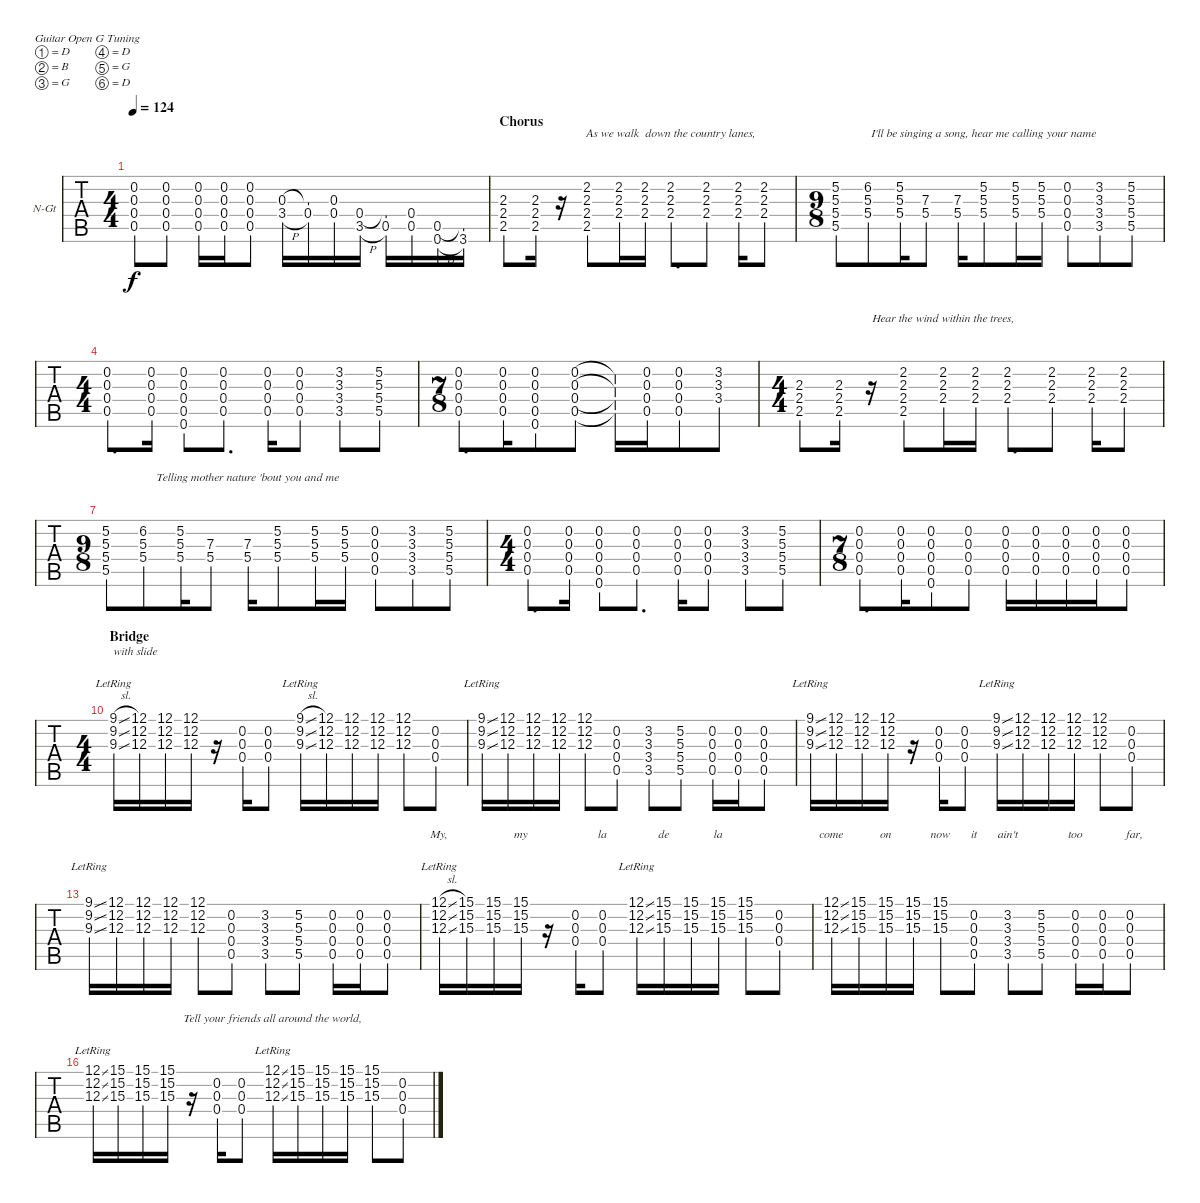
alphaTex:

\bracketExtendMode nobrackets
\firstSystemTrackNameOrientation horizontal
\otherSystemsTrackNameOrientation horizontal
\defaultBarNumberDisplay FirstOfSystem
\track ("Guitar" "N-Gt") {instrument acousticguitarnylon}
\staff {tabs}
\tuning (D4 B3 G3 D3 G2 D2)
\ts (4 4)
\tempo 124
\clef g2
\ks c
(0.2 0.3 0.4 0.5).8{lyrics (0 "") lyrics (1 "") lyrics (2 "") lyrics (3 "") lyrics (4 "") dy f} (0.2 0.3 0.4 0.5).8{lyrics (0 "") lyrics (1 "") lyrics (2 "") lyrics (3 "") lyrics (4 "")} (0.2 0.3 0.4 0.5).16{lyrics (0 "") lyrics (1 "") lyrics (2 "") lyrics (3 "") lyrics (4 "")} (0.2 0.3 0.4 0.5).16{lyrics (0 "") lyrics (1 "") lyrics (2 "") lyrics (3 "") lyrics (4 "")} (0.2 0.3 0.4 0.5).8{lyrics (0 "") lyrics (1 "") lyrics (2 "") lyrics (3 "") lyrics (4 "")} (0.3 3.4{h ac}).16{lyrics (0 "") lyrics (1 "") lyrics (2 "") lyrics (3 "") lyrics (4 "")} (0.3{t} 0.4{ac}).16{lyrics (0 "") lyrics (1 "") lyrics (2 "") lyrics (3 "") lyrics (4 "")} (0.3 0.4{ac}).16{lyrics (0 "") lyrics (1 "") lyrics (2 "") lyrics (3 "") lyrics (4 "")} (0.4 3.5{h ac}).16{lyrics (0 "") lyrics (1 "") lyrics (2 "") lyrics (3 "") lyrics (4 "")} (0.4{t} 0.5{ac}).16{lyrics (0 "") lyrics (1 "") lyrics (2 "") lyrics (3 "") lyrics (4 "")} (0.4 0.5{ac}).16{lyrics (0 "") lyrics (1 "") lyrics (2 "") lyrics (3 "") lyrics (4 "")} (0.5 0.6{h ac}).16{lyrics (0 "") lyrics (1 "") lyrics (2 "") lyrics (3 "") lyrics (4 "")} (0.5{t} 3.6{ac}).16{lyrics (0 "") lyrics (1 "") lyrics (2 "") lyrics (3 "") lyrics (4 "")} |
\section ("" "Chorus")
(2.3 2.4 2.5).8{lyrics (0 "") lyrics (1 "") lyrics (2 "") lyrics (3 "") lyrics (4 "")} (2.3 2.4 2.5).16{lyrics (0 "") lyrics (1 "") lyrics (2 "") lyrics (3 "") lyrics (4 "")} r.16 (2.2 2.3 2.4 2.5).8{lyrics (0 "") lyrics (1 "") lyrics (2 "") lyrics (3 "") lyrics (4 "")} (2.2 2.3 2.4).16{lyrics (0 "") lyrics (1 "") lyrics (2 "") lyrics (3 "") lyrics (4 "")} (2.2 2.3 2.4).16{lyrics (0 "") lyrics (1 "") lyrics (2 "") lyrics (3 "") lyrics (4 "")} (2.2 2.3 2.4).8{d lyrics (0 "As we walk  down the country lanes,") lyrics (1 "") lyrics (2 "") lyrics (3 "") lyrics (4 "")} (2.2 2.3 2.4).8{lyrics (0 "") lyrics (1 "") lyrics (2 "") lyrics (3 "") lyrics (4 "")} (2.2 2.3 2.4).16{lyrics (0 "") lyrics (1 "") lyrics (2 "") lyrics (3 "") lyrics (4 "")} (2.2 2.3 2.4).8{lyrics (0 "") lyrics (1 "") lyrics (2 "") lyrics (3 "") lyrics (4 "")} |
\ts (9 8)
(5.2 5.3 5.4 5.5).8{lyrics (0 "") lyrics (1 "") lyrics (2 "") lyrics (3 "") lyrics (4 "")} (6.2 5.3 5.4).8{lyrics (0 "") lyrics (1 "") lyrics (2 "") lyrics (3 "") lyrics (4 "")} (5.2 5.3 5.4).16{lyrics (0 "") lyrics (1 "") lyrics (2 "") lyrics (3 "") lyrics (4 "")} (7.3 5.4).8{lyrics (0 "") lyrics (1 "") lyrics (2 "") lyrics (3 "") lyrics (4 "")} (7.3 5.4).16{lyrics (0 "") lyrics (1 "") lyrics (2 "") lyrics (3 "") lyrics (4 "")} (5.2 5.3 5.4).8{lyrics (0 "I'll be singing a song, hear me calling your name") lyrics (1 "") lyrics (2 "") lyrics (3 "") lyrics (4 "")} (5.2 5.3 5.4).16{lyrics (0 "") lyrics (1 "") lyrics (2 "") lyrics (3 "") lyrics (4 "")} (5.2 5.3 5.4).16{lyrics (0 "") lyrics (1 "") lyrics (2 "") lyrics (3 "") lyrics (4 "")} (0.2 0.3 0.4 0.5).8{lyrics (0 "") lyrics (1 "") lyrics (2 "") lyrics (3 "") lyrics (4 "")} (3.2 3.3 3.4 3.5).8{lyrics (0 "") lyrics (1 "") lyrics (2 "") lyrics (3 "") lyrics (4 "")} (5.2 5.3 5.4 5.5).8{lyrics (0 "") lyrics (1 "") lyrics (2 "") lyrics (3 "") lyrics (4 "")} |
\ts (4 4)
(0.2 0.3 0.4 0.5).8{d lyrics (0 "") lyrics (1 "") lyrics (2 "") lyrics (3 "") lyrics (4 "")} (0.2 0.3 0.4 0.5).16{lyrics (0 "") lyrics (1 "") lyrics (2 "") lyrics (3 "") lyrics (4 "")} (0.2 0.3 0.4 0.5 0.6).8{lyrics (0 "") lyrics (1 "") lyrics (2 "") lyrics (3 "") lyrics (4 "")} (0.2 0.3 0.4 0.5).8{d lyrics (0 "") lyrics (1 "") lyrics (2 "") lyrics (3 "") lyrics (4 "")} (0.2 0.3 0.4 0.5).16{lyrics (0 "") lyrics (1 "") lyrics (2 "") lyrics (3 "") lyrics (4 "")} (0.2 0.3 0.4 0.5).8{lyrics (0 "") lyrics (1 "") lyrics (2 "") lyrics (3 "") lyrics (4 "")} (3.2 3.3 3.4 3.5).8{lyrics (0 "") lyrics (1 "") lyrics (2 "") lyrics (3 "") lyrics (4 "")} (5.2 5.3 5.4 5.5).8{lyrics (0 "") lyrics (1 "") lyrics (2 "") lyrics (3 "") lyrics (4 "")} |
\ts (7 8)
(0.2 0.3 0.4 0.5).8{d lyrics (0 "") lyrics (1 "") lyrics (2 "") lyrics (3 "") lyrics (4 "")} (0.2 0.3 0.4 0.5).16{lyrics (0 "") lyrics (1 "") lyrics (2 "") lyrics (3 "") lyrics (4 "")} (0.2 0.3 0.4 0.5 0.6).8{lyrics (0 "") lyrics (1 "") lyrics (2 "") lyrics (3 "") lyrics (4 "")} (0.2 0.3 0.4 0.5).8{lyrics (0 "") lyrics (1 "") lyrics (2 "") lyrics (3 "") lyrics (4 "")} (0.2{t} 0.3{t} 0.4{t} 0.5{t}).16{lyrics (0 "") lyrics (1 "") lyrics (2 "") lyrics (3 "") lyrics (4 "")} (0.2 0.3 0.4 0.5).16{lyrics (0 "") lyrics (1 "") lyrics (2 "") lyrics (3 "") lyrics (4 "")} (0.2 0.3 0.4 0.5).8{lyrics (0 "") lyrics (1 "") lyrics (2 "") lyrics (3 "") lyrics (4 "")} (3.2 3.3 3.4).8{lyrics (0 "") lyrics (1 "") lyrics (2 "") lyrics (3 "") lyrics (4 "")} |
\ts (4 4)
(2.3 2.4 2.5).8{lyrics (0 "") lyrics (1 "") lyrics (2 "") lyrics (3 "") lyrics (4 "")} (2.3 2.4 2.5).16{lyrics (0 "") lyrics (1 "") lyrics (2 "") lyrics (3 "") lyrics (4 "")} r.16 (2.2 2.3 2.4 2.5).8{lyrics (0 "") lyrics (1 "") lyrics (2 "") lyrics (3 "") lyrics (4 "")} (2.2 2.3 2.4).16{lyrics (0 "Hear the wind within the trees,") lyrics (1 "") lyrics (2 "") lyrics (3 "") lyrics (4 "")} (2.2 2.3 2.4).16{lyrics (0 "") lyrics (1 "") lyrics (2 "") lyrics (3 "") lyrics (4 "")} (2.2 2.3 2.4).8{d lyrics (0 "") lyrics (1 "") lyrics (2 "") lyrics (3 "") lyrics (4 "")} (2.2 2.3 2.4).8{lyrics (0 "") lyrics (1 "") lyrics (2 "") lyrics (3 "") lyrics (4 "")} (2.2 2.3 2.4).16{lyrics (0 "") lyrics (1 "") lyrics (2 "") lyrics (3 "") lyrics (4 "")} (2.2 2.3 2.4).8{lyrics (0 "") lyrics (1 "") lyrics (2 "") lyrics (3 "") lyrics (4 "")} |
\ts (9 8)
(5.2 5.3 5.4 5.5).8{lyrics (0 "") lyrics (1 "") lyrics (2 "") lyrics (3 "") lyrics (4 "")} (6.2 5.3 5.4).8{lyrics (0 "") lyrics (1 "") lyrics (2 "") lyrics (3 "") lyrics (4 "")} (5.2 5.3 5.4).16{lyrics (0 "") lyrics (1 "") lyrics (2 "") lyrics (3 "") lyrics (4 "")} (7.3 5.4).8{lyrics (0 "") lyrics (1 "") lyrics (2 "") lyrics (3 "") lyrics (4 "")} (7.3 5.4).16{lyrics (0 "Telling mother nature 'bout you and me") lyrics (1 "") lyrics (2 "") lyrics (3 "") lyrics (4 "")} (5.2 5.3 5.4).8{lyrics (0 "") lyrics (1 "") lyrics (2 "") lyrics (3 "") lyrics (4 "")} (5.2 5.3 5.4).16{lyrics (0 "") lyrics (1 "") lyrics (2 "") lyrics (3 "") lyrics (4 "")} (5.2 5.3 5.4).16{lyrics (0 "") lyrics (1 "") lyrics (2 "") lyrics (3 "") lyrics (4 "")} (0.2 0.3 0.4 0.5).8{lyrics (0 "") lyrics (1 "") lyrics (2 "") lyrics (3 "") lyrics (4 "")} (3.2 3.3 3.4 3.5).8{lyrics (0 "") lyrics (1 "") lyrics (2 "") lyrics (3 "") lyrics (4 "")} (5.2 5.3 5.4 5.5).8{lyrics (0 "") lyrics (1 "") lyrics (2 "") lyrics (3 "") lyrics (4 "")} |
\ts (4 4)
(0.2 0.3 0.4 0.5).8{d lyrics (0 "") lyrics (1 "") lyrics (2 "") lyrics (3 "") lyrics (4 "")} (0.2 0.3 0.4 0.5).16{lyrics (0 "") lyrics (1 "") lyrics (2 "") lyrics (3 "") lyrics (4 "")} (0.2 0.3 0.4 0.5 0.6).8{lyrics (0 "") lyrics (1 "") lyrics (2 "") lyrics (3 "") lyrics (4 "")} (0.2 0.3 0.4 0.5).8{d lyrics (0 "") lyrics (1 "") lyrics (2 "") lyrics (3 "") lyrics (4 "")} (0.2 0.3 0.4 0.5).16{lyrics (0 "") lyrics (1 "") lyrics (2 "") lyrics (3 "") lyrics (4 "")} (0.2 0.3 0.4 0.5).8{lyrics (0 "") lyrics (1 "") lyrics (2 "") lyrics (3 "") lyrics (4 "")} (3.2 3.3 3.4 3.5).8{lyrics (0 "") lyrics (1 "") lyrics (2 "") lyrics (3 "") lyrics (4 "")} (5.2 5.3 5.4 5.5).8{lyrics (0 "") lyrics (1 "") lyrics (2 "") lyrics (3 "") lyrics (4 "")} |
\ts (7 8)
(0.2 0.3 0.4 0.5).8{d lyrics (0 "") lyrics (1 "") lyrics (2 "") lyrics (3 "") lyrics (4 "")} (0.2 0.3 0.4 0.5).16{lyrics (0 "") lyrics (1 "") lyrics (2 "") lyrics (3 "") lyrics (4 "")} (0.2 0.3 0.4 0.5 0.6).8{lyrics (0 "") lyrics (1 "") lyrics (2 "") lyrics (3 "") lyrics (4 "")} (0.2 0.3 0.4 0.5).8{lyrics (0 "") lyrics (1 "") lyrics (2 "") lyrics (3 "") lyrics (4 "")} (0.2 0.3 0.4 0.5).16{lyrics (0 "") lyrics (1 "") lyrics (2 "") lyrics (3 "") lyrics (4 "")} (0.2 0.3 0.4 0.5).16{lyrics (0 "") lyrics (1 "") lyrics (2 "") lyrics (3 "") lyrics (4 "")} (0.2 0.3 0.4 0.5).16{lyrics (0 "") lyrics (1 "") lyrics (2 "") lyrics (3 "") lyrics (4 "")} (0.2 0.3 0.4 0.5).16{lyrics (0 "") lyrics (1 "") lyrics (2 "") lyrics (3 "") lyrics (4 "")} (0.2 0.3 0.4 0.5).8{lyrics (0 "") lyrics (1 "") lyrics (2 "") lyrics (3 "") lyrics (4 "")} |
\ts (4 4)
\section ("" "Bridge")
(9.1{sl lr} 9.2{sl lr} 9.3{sl lr}).16{txt "with slide" lyrics (0 "") lyrics (1 "") lyrics (2 "") lyrics (3 "") lyrics (4 "")} (12.1 12.2 12.3).16{lyrics (0 "") lyrics (1 "") lyrics (2 "") lyrics (3 "") lyrics (4 "")} (12.1 12.2 12.3).16{lyrics (0 "") lyrics (1 "") lyrics (2 "") lyrics (3 "") lyrics (4 "")} (12.1 12.2 12.3).16{lyrics (0 "") lyrics (1 "") lyrics (2 "") lyrics (3 "") lyrics (4 "")} r.16 (0.2 0.3 0.4).16{lyrics (0 "") lyrics (1 "") lyrics (2 "") lyrics (3 "") lyrics (4 "")} (0.2 0.3 0.4).8{lyrics (0 "") lyrics (1 "") lyrics (2 "") lyrics (3 "") lyrics (4 "")} (9.1{sl lr} 9.2{sl lr} 9.3{sl lr}).16{lyrics (0 "") lyrics (1 "") lyrics (2 "") lyrics (3 "") lyrics (4 "")} (12.1 12.2 12.3).16{lyrics (0 "") lyrics (1 "") lyrics (2 "") lyrics (3 "") lyrics (4 "")} (12.1 12.2 12.3).16{lyrics (0 "") lyrics (1 "") lyrics (2 "") lyrics (3 "") lyrics (4 "")} (12.1 12.2 12.3).16{lyrics (0 "") lyrics (1 "") lyrics (2 "") lyrics (3 "") lyrics (4 "")} (12.1 12.2 12.3).8{lyrics (0 "") lyrics (1 "") lyrics (2 "") lyrics (3 "") lyrics (4 "")} (0.2 0.3 0.4).8{lyrics (0 "") lyrics (1 "") lyrics (2 "") lyrics (3 "") lyrics (4 "")} |
(9.1{ss lr} 9.2{ss lr} 9.3{ss lr}).16{lyrics (0 "") lyrics (1 "") lyrics (2 "") lyrics (3 "") lyrics (4 "")} (12.1 12.2 12.3).16{lyrics (0 "") lyrics (1 "") lyrics (2 "") lyrics (3 "") lyrics (4 "")} (12.1 12.2 12.3).16{lyrics (0 "") lyrics (1 "") lyrics (2 "") lyrics (3 "") lyrics (4 "")} (12.1 12.2 12.3).16{lyrics (0 "") lyrics (1 "") lyrics (2 "") lyrics (3 "") lyrics (4 "")} (12.1 12.2 12.3).8{lyrics (0 "") lyrics (1 "") lyrics (2 "") lyrics (3 "") lyrics (4 "")} (0.2 0.3 0.4 0.5).8{lyrics (0 "") lyrics (1 "") lyrics (2 "") lyrics (3 "") lyrics (4 "")} (3.2 3.3 3.4 3.5).8{lyrics (0 "") lyrics (1 "") lyrics (2 "") lyrics (3 "") lyrics (4 "")} (5.2 5.3 5.4 5.5).8{lyrics (0 "") lyrics (1 "") lyrics (2 "") lyrics (3 "") lyrics (4 "")} (0.2 0.3 0.4 0.5).16{lyrics (0 "") lyrics (1 "") lyrics (2 "") lyrics (3 "") lyrics (4 "")} (0.2 0.3 0.4 0.5).16{lyrics (0 "") lyrics (1 "") lyrics (2 "") lyrics (3 "") lyrics (4 "")} (0.2 0.3 0.4 0.5).8{lyrics (0 "") lyrics (1 "") lyrics (2 "") lyrics (3 "") lyrics (4 "")} |
(9.1{ss lr} 9.2{ss lr} 9.3{ss lr}).16{lyrics (0 "") lyrics (1 "") lyrics (2 "") lyrics (3 "") lyrics (4 "")} (12.1 12.2 12.3).16{lyrics (0 "") lyrics (1 "") lyrics (2 "") lyrics (3 "") lyrics (4 "")} (12.1 12.2 12.3).16{lyrics (0 "") lyrics (1 "") lyrics (2 "") lyrics (3 "") lyrics (4 "")} (12.1 12.2 12.3).16{lyrics (0 "") lyrics (1 "") lyrics (2 "") lyrics (3 "") lyrics (4 "")} r.16 (0.2 0.3 0.4).16{lyrics (0 "") lyrics (1 "") lyrics (2 "") lyrics (3 "") lyrics (4 "")} (0.2 0.3 0.4).8{lyrics (0 "") lyrics (1 "") lyrics (2 "") lyrics (3 "") lyrics (4 "")} (9.1{ss lr} 9.2{ss lr} 9.3{ss lr}).16{lyrics (0 "") lyrics (1 "") lyrics (2 "") lyrics (3 "") lyrics (4 "")} (12.1 12.2 12.3).16{lyrics (0 "") lyrics (1 "") lyrics (2 "") lyrics (3 "") lyrics (4 "")} (12.1 12.2 12.3).16{lyrics (0 "") lyrics (1 "") lyrics (2 "") lyrics (3 "") lyrics (4 "")} (12.1 12.2 12.3).16{lyrics (0 "") lyrics (1 "") lyrics (2 "") lyrics (3 "") lyrics (4 "")} (12.1 12.2 12.3).8{lyrics (0 "") lyrics (1 "") lyrics (2 "") lyrics (3 "") lyrics (4 "")} (0.2 0.3 0.4).8{lyrics (0 "") lyrics (1 "") lyrics (2 "") lyrics (3 "") lyrics (4 "")} |
(9.1{ss lr} 9.2{ss lr} 9.3{ss lr}).16{lyrics (0 "") lyrics (1 "") lyrics (2 "") lyrics (3 "") lyrics (4 "")} (12.1 12.2 12.3).16{lyrics (0 "") lyrics (1 "") lyrics (2 "") lyrics (3 "") lyrics (4 "")} (12.1 12.2 12.3).16{lyrics (0 "") lyrics (1 "") lyrics (2 "") lyrics (3 "") lyrics (4 "")} (12.1 12.2 12.3).16{lyrics (0 "") lyrics (1 "") lyrics (2 "") lyrics (3 "") lyrics (4 "")} (12.1 12.2 12.3).8{lyrics (0 "") lyrics (1 "") lyrics (2 "") lyrics (3 "") lyrics (4 "")} (0.2 0.3 0.4 0.5).8{lyrics (0 "") lyrics (1 "") lyrics (2 "") lyrics (3 "") lyrics (4 "")} (3.2 3.3 3.4 3.5).8{lyrics (0 "") lyrics (1 "") lyrics (2 "") lyrics (3 "") lyrics (4 "")} (5.2 5.3 5.4 5.5).8{lyrics (0 "") lyrics (1 "") lyrics (2 "") lyrics (3 "") lyrics (4 "")} (0.2 0.3 0.4 0.5).16{lyrics (0 "") lyrics (1 "") lyrics (2 "") lyrics (3 "") lyrics (4 "")} (0.2 0.3 0.4 0.5).16{lyrics (0 "") lyrics (1 "") lyrics (2 "") lyrics (3 "") lyrics (4 "")} (0.2 0.3 0.4 0.5).8{lyrics (0 "") lyrics (1 "") lyrics (2 "") lyrics (3 "") lyrics (4 "")} |
\ks f
(12.1{sl lr} 12.2{sl lr} 12.3{sl lr}).16{lyrics (0 "My,") lyrics (1 "") lyrics (2 "") lyrics (3 "") lyrics (4 "")} (15.1 15.2 15.3).16{lyrics (0 "") lyrics (1 "") lyrics (2 "") lyrics (3 "") lyrics (4 "")} (15.1 15.2 15.3).16{lyrics (0 "") lyrics (1 "") lyrics (2 "") lyrics (3 "") lyrics (4 "")} (15.1 15.2 15.3).16{lyrics (0 "my") lyrics (1 "") lyrics (2 "") lyrics (3 "") lyrics (4 "")} r.16 (0.2 0.3 0.4).16{lyrics (0 "") lyrics (1 "") lyrics (2 "") lyrics (3 "") lyrics (4 "")} (0.2 0.3 0.4).8{lyrics (0 "la") lyrics (1 "") lyrics (2 "") lyrics (3 "") lyrics (4 "")} (12.1{ss lr} 12.2{ss lr} 12.3{ss lr}).16{lyrics (0 "") lyrics (1 "") lyrics (2 "") lyrics (3 "") lyrics (4 "")} (15.1 15.2 15.3).16{lyrics (0 "de") lyrics (1 "") lyrics (2 "") lyrics (3 "") lyrics (4 "")} (15.1 15.2 15.3).16{lyrics (0 "") lyrics (1 "") lyrics (2 "") lyrics (3 "") lyrics (4 "")} (15.1 15.2 15.3).16{lyrics (0 "la") lyrics (1 "") lyrics (2 "") lyrics (3 "") lyrics (4 "")} (15.1 15.2 15.3).8{lyrics (0 "") lyrics (1 "") lyrics (2 "") lyrics (3 "") lyrics (4 "")} (0.2 0.3 0.4).8{lyrics (0 "") lyrics (1 "") lyrics (2 "") lyrics (3 "") lyrics (4 "")} |
(12.1{ss} 12.2{ss} 12.3{ss}).16{lyrics (0 "come") lyrics (1 "") lyrics (2 "") lyrics (3 "") lyrics (4 "")} (15.1 15.2 15.3).16{lyrics (0 "") lyrics (1 "") lyrics (2 "") lyrics (3 "") lyrics (4 "")} (15.1 15.2 15.3).16{lyrics (0 "on") lyrics (1 "") lyrics (2 "") lyrics (3 "") lyrics (4 "")} (15.1 15.2 15.3).16{lyrics (0 "") lyrics (1 "") lyrics (2 "") lyrics (3 "") lyrics (4 "")} (15.1 15.2 15.3).8{lyrics (0 "now") lyrics (1 "") lyrics (2 "") lyrics (3 "") lyrics (4 "")} (0.2 0.3 0.4 0.5).8{lyrics (0 "it") lyrics (1 "") lyrics (2 "") lyrics (3 "") lyrics (4 "")} (3.2 3.3 3.4 3.5).8{lyrics (0 "ain't") lyrics (1 "") lyrics (2 "") lyrics (3 "") lyrics (4 "")} (5.2 5.3 5.4 5.5).8{lyrics (0 "") lyrics (1 "") lyrics (2 "") lyrics (3 "") lyrics (4 "")} (0.2 0.3 0.4 0.5).16{lyrics (0 "too") lyrics (1 "") lyrics (2 "") lyrics (3 "") lyrics (4 "")} (0.2 0.3 0.4 0.5).16{lyrics (0 "") lyrics (1 "") lyrics (2 "") lyrics (3 "") lyrics (4 "")} (0.2 0.3 0.4 0.5).8{lyrics (0 "   far,") lyrics (1 "") lyrics (2 "") lyrics (3 "") lyrics (4 "")} |
(12.1{ss lr} 12.2{ss lr} 12.3{ss lr}).16{lyrics (0 "") lyrics (1 "") lyrics (2 "") lyrics (3 "") lyrics (4 "")} (15.1 15.2 15.3).16{lyrics (0 "") lyrics (1 "") lyrics (2 "") lyrics (3 "") lyrics (4 "")} (15.1 15.2 15.3).16{lyrics (0 "") lyrics (1 "") lyrics (2 "") lyrics (3 "") lyrics (4 "")} (15.1 15.2 15.3).16{lyrics (0 "") lyrics (1 "") lyrics (2 "") lyrics (3 "") lyrics (4 "")} r.16 (0.2 0.3 0.4).16{lyrics (0 "") lyrics (1 "") lyrics (2 "") lyrics (3 "") lyrics (4 "")} (0.2 0.3 0.4).8{lyrics (0 "") lyrics (1 "") lyrics (2 "") lyrics (3 "") lyrics (4 "")} (12.1{ss lr} 12.2{ss lr} 12.3{ss lr}).16{lyrics (0 "Tell your friends all around the world,") lyrics (1 "") lyrics (2 "") lyrics (3 "") lyrics (4 "")} (15.1 15.2 15.3).16{lyrics (0 "") lyrics (1 "") lyrics (2 "") lyrics (3 "") lyrics (4 "")} (15.1 15.2 15.3).16{lyrics (0 "") lyrics (1 "") lyrics (2 "") lyrics (3 "") lyrics (4 "")} (15.1 15.2 15.3).16{lyrics (0 "") lyrics (1 "") lyrics (2 "") lyrics (3 "") lyrics (4 "")} (15.1 15.2 15.3).8{lyrics (0 "") lyrics (1 "") lyrics (2 "") lyrics (3 "") lyrics (4 "")} (0.2 0.3 0.4).8{lyrics (0 "") lyrics (1 "") lyrics (2 "") lyrics (3 "") lyrics (4 "")}
